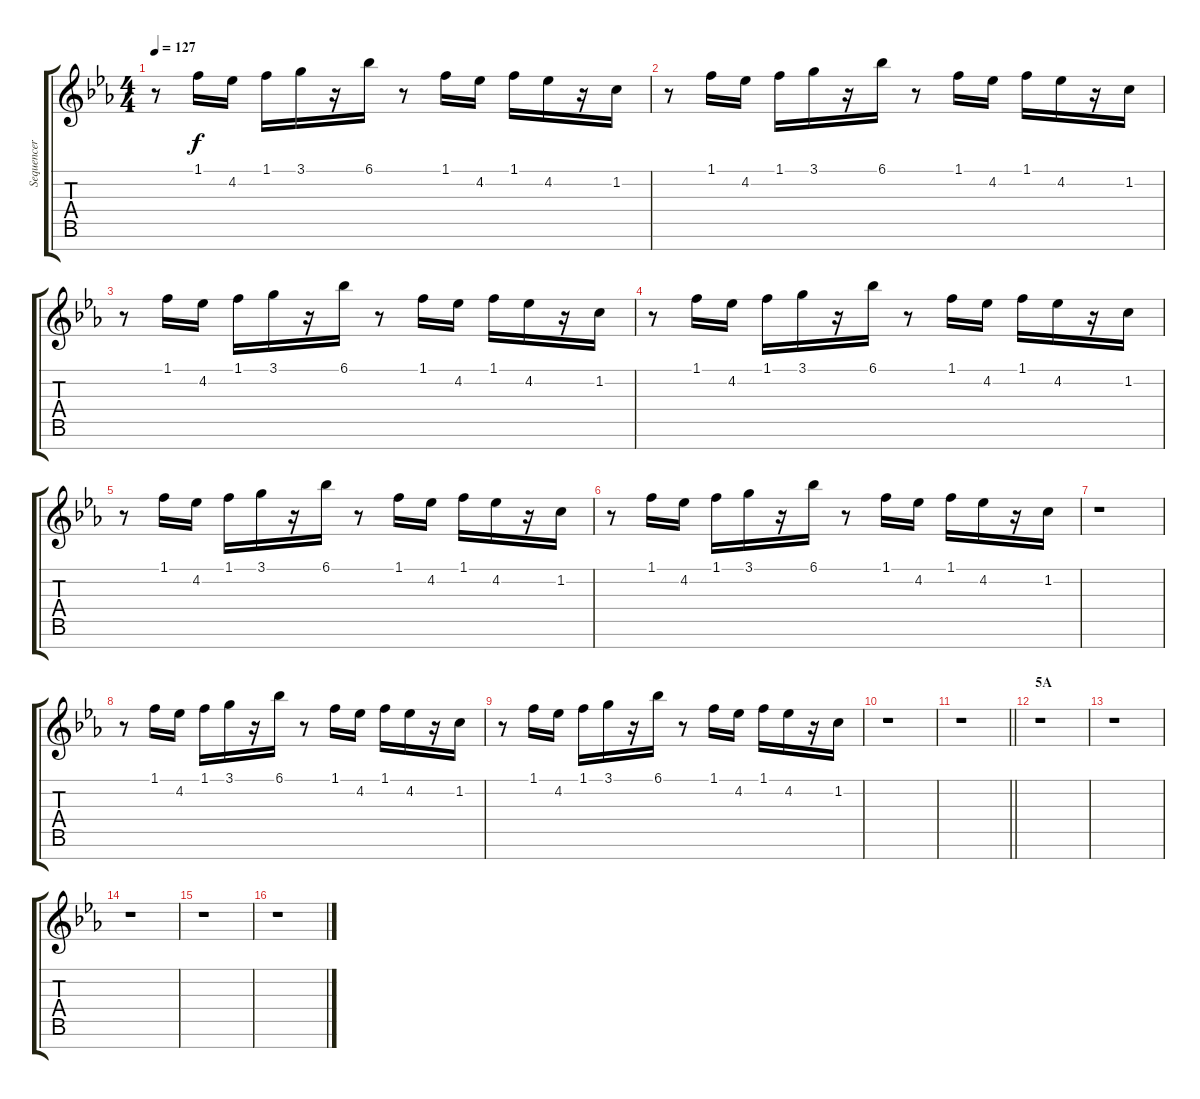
\track ("Sequencer I" "Sequencer ") {instrument pad3polysynth}
\staff {score tabs}
\tuning (E5 B4 G4 D4 A3 E3 B2) {hide}
\ts (4 4)
\tempo 127
\clef g2
\ks eb
r.8{dy f} 1.1.16 4.2.16 1.1.16 3.1.16 r.16 6.1.16 r.8 1.1.16 4.2.16 1.1.16 4.2.16 r.16 1.2.16 |
r.8 1.1.16 4.2.16 1.1.16 3.1.16 r.16 6.1.16 r.8 1.1.16 4.2.16 1.1.16 4.2.16 r.16 1.2.16 |
r.8 1.1.16 4.2.16 1.1.16 3.1.16 r.16 6.1.16 r.8 1.1.16 4.2.16 1.1.16 4.2.16 r.16 1.2.16 |
r.8 1.1.16 4.2.16 1.1.16 3.1.16 r.16 6.1.16 r.8 1.1.16 4.2.16 1.1.16 4.2.16 r.16 1.2.16 |
r.8 1.1.16 4.2.16 1.1.16 3.1.16 r.16 6.1.16 r.8 1.1.16 4.2.16 1.1.16 4.2.16 r.16 1.2.16 |
r.8 1.1.16 4.2.16 1.1.16 3.1.16 r.16 6.1.16 r.8 1.1.16 4.2.16 1.1.16 4.2.16 r.16 1.2.16 |
r.1 |
r.8 1.1.16 4.2.16 1.1.16 3.1.16 r.16 6.1.16 r.8 1.1.16 4.2.16 1.1.16 4.2.16 r.16 1.2.16 |
r.8 1.1.16 4.2.16 1.1.16 3.1.16 r.16 6.1.16 r.8 1.1.16 4.2.16 1.1.16 4.2.16 r.16 1.2.16 |
r.1 |
\barLineRight lightlight
r.1 |
\section ("" "5A")
r.1 |
r.1 |
r.1 |
r.1 |
r.1
